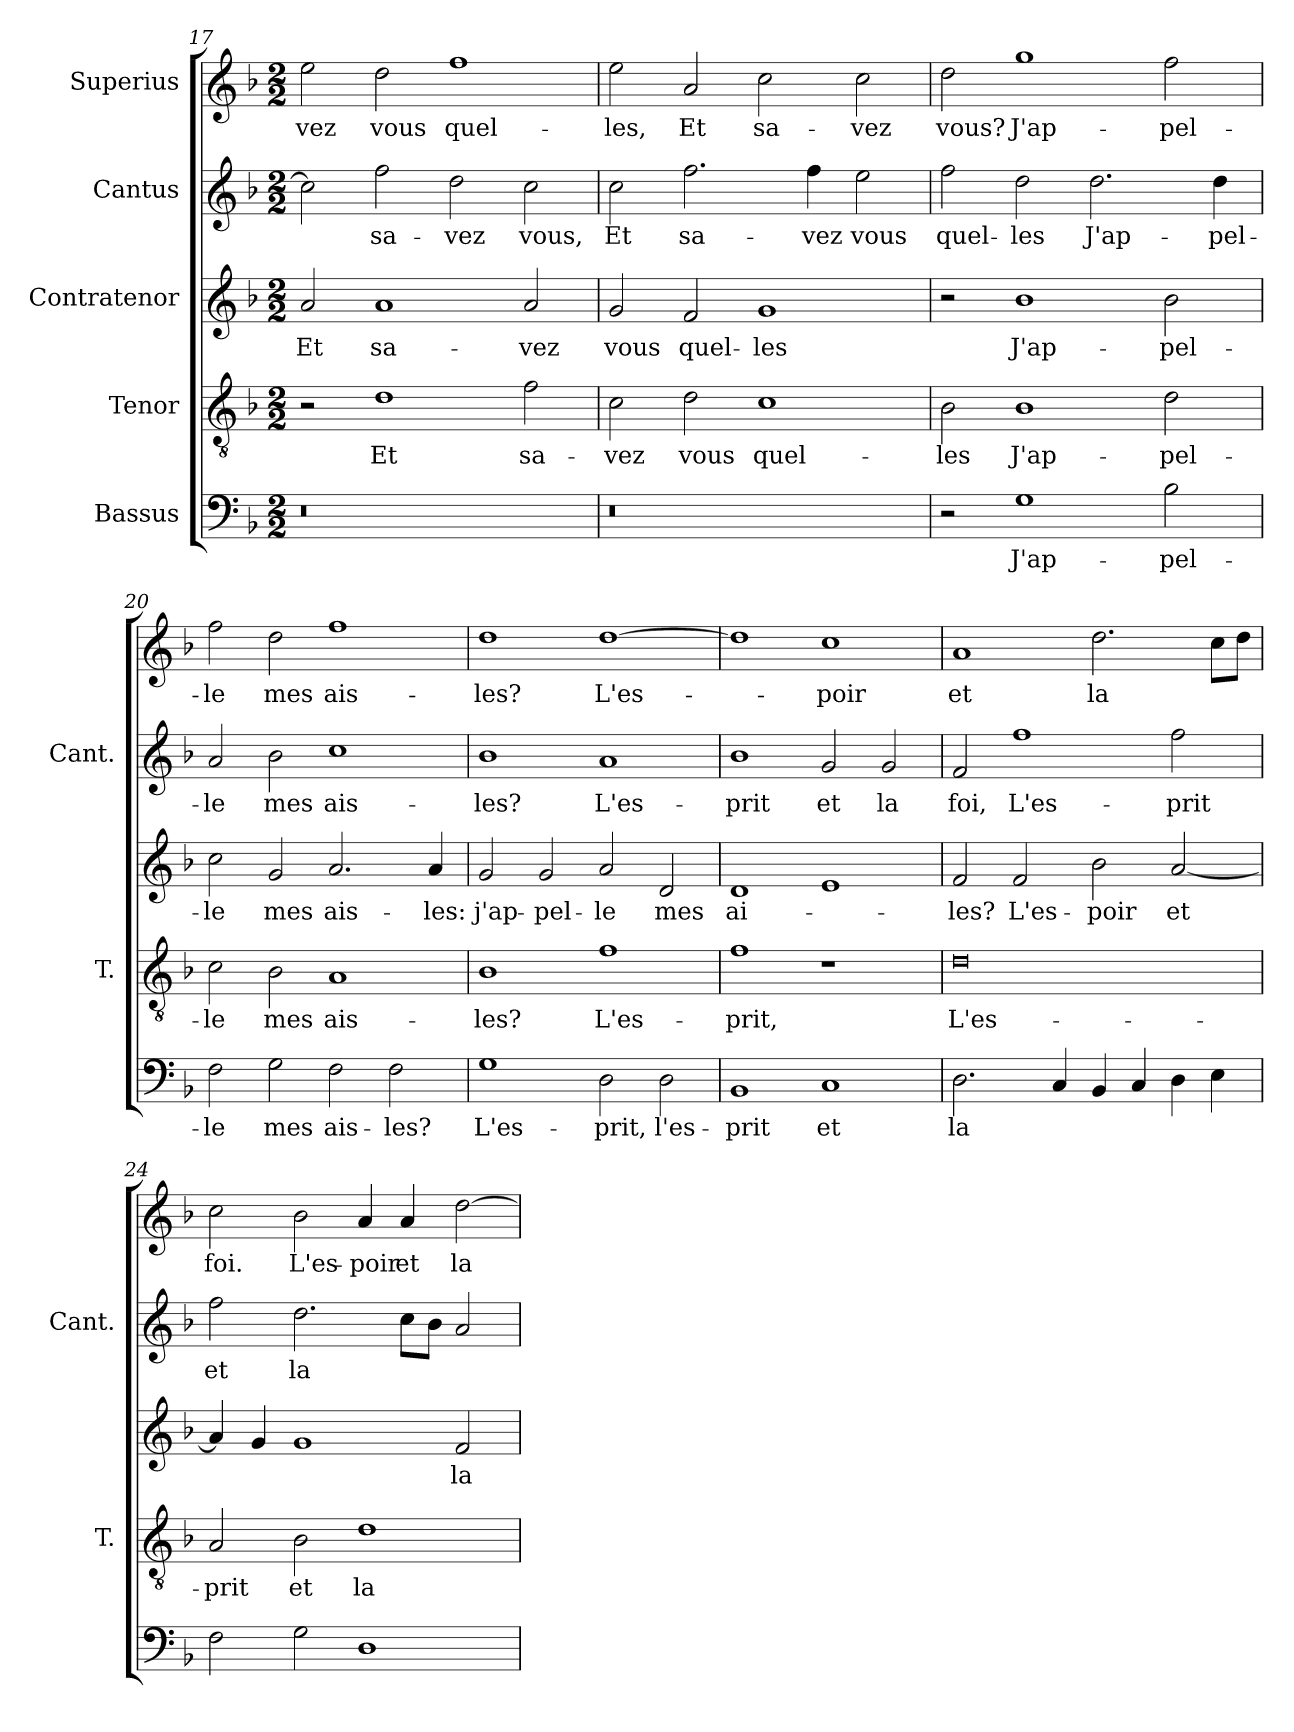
**kern	**text	**kern	**text	**kern	**text	**kern	**text	**kern	**text
*part5	*part5	*part4	*part4	*part3	*part3	*part2	*part2	*part1	*part1
*staff5	*staff5	*staff4	*staff4	*staff3	*staff3	*staff2	*staff2	*staff1	*staff1
*I"Bassus	*	*I"Tenor	*	*I"Contratenor	*	*I"Cantus	*	*I"Superius	*
*	*	*I'T.	*	*	*	*I'Cant.	*	*	*
*clefF4	*	*clefGv2	*	*clefG2	*	*clefG2	*	*clefG2	*
*	*	*ITrd7c12	*	*	*	*	*	*	*
*k[b-]	*	*k[b-]	*	*k[b-]	*	*k[b-]	*	*k[b-]	*
*F:	*	*F:	*	*F:	*	*F:	*	*F:	*
*M2/2	*	*M2/2	*	*M2/2	*	*M2/2	*	*M2/2	*
=17	=17	=17	=17	=17	=17	=17	=17	=17	=17
!LO:N:vis=0	!	!	!	!	!	!	!	!	!
1r	.	2r	.	2a/	Et	2cc\]	.	2ee\	-vez
.	.	1D\	Et	1a/	sa-	2ff\	sa-	2dd\	vous
1ryy	.	.	.	.	.	2dd\	-vez	1ff\	quel-
.	.	2F\	sa-	2a/	-vez	2cc\	vous,	.	.
=18	=18	=18	=18	=18	=18	=18	=18	=18	=18
!LO:N:vis=0	!	!	!	!	!	!	!	!	!
1r	.	2C\	-vez	2g/	vous	2cc\	Et	2ee\	-les,
.	.	2D\	vous	2f/	quel-	2.ff\	sa-	2a/	Et
1ryy	.	1C\	quel-	1g/	-les	.	.	2cc\	sa-
.	.	.	.	.	.	4ff\	-vez	.	.
.	.	.	.	.	.	2ee\	vous	2cc\	-vez
!!LO:LB:g=z
=19	=19	=19	=19	=19	=19	=19	=19	=19	=19
2r	.	2BB-\	-les	2r	.	2ff\	quel-	2dd\	vous?
1G\	J'ap-	1BB-\	J'ap-	1b-\	J'ap-	2dd\	-les	1gg\	J'ap-
.	.	.	.	.	.	2.dd\	J'ap-	.	.
2B-\	-pel-	2D\	-pel-	2b-\	-pel-	.	.	2ff\	-pel-
.	.	.	.	.	.	4dd\	-pel-	.	.
=20	=20	=20	=20	=20	=20	=20	=20	=20	=20
2F\	-le	2C\	-le	2cc\	-le	2a/	-le	2ff\	-le
2G\	mes	2BB-\	mes	2g/	mes	2b-\	mes	2dd\	mes
2F\	ais-	1AA/	ais-	2.a/	ais-	1cc\	ais-	1ff\	ais-
2F\	-les?	.	.	.	.	.	.	.	.
.	.	.	.	4a/	-les:	.	.	.	.
=21	=21	=21	=21	=21	=21	=21	=21	=21	=21
1G\	L'es-	1BB-\	-les?	2g/	j'ap-	1b-\	-les?	1dd\	-les?
.	.	.	.	2g/	-pel-	.	.	.	.
2D\	-prit,	1F\	L'es-	2a/	-le	1a/	L'es-	[1dd\	L'es-
2D\	l'es-	.	.	2d/	mes	.	.	.	.
=22	=22	=22	=22	=22	=22	=22	=22	=22	=22
1BB-/	-prit	1F\	-prit,	1d/	ai-	1b-\	-prit	1dd\]	.
1C/	et	1r	.	1e/	.	2g/	et	1cc\	-poir
.	.	.	.	.	.	2g/	la	.	.
!!LO:PB:g=z
=23	=23	=23	=23	=23	=23	=23	=23	=23	=23
2.D\	la	0D\	L'es-	2f/	-les?	2f/	foi,	1a/	et
.	.	.	.	2f/	L'es-	1ff\	L'es-	.	.
4C/	.	.	.	.	.	.	.	.	.
4BB-/	.	.	.	2b-\	-poir	.	.	2.dd\	la
4C/	.	.	.	.	.	.	.	.	.
4D\	.	.	.	[2a/	et	2ff\	-prit	.	.
4E\	.	.	.	.	.	.	.	8cc\L	.
.	.	.	.	.	.	.	.	8dd\J	.
=24	=24	=24	=24	=24	=24	=24	=24	=24	=24
2F\	.	2AA/	-prit	4a/]	.	2ff\	et	2cc\	foi.
.	.	.	.	4g/	.	.	.	.	.
2G\	.	2BB-\	et	1g/	.	2.dd\	la	2b-\	L'es-
1D\	.	1D\	la	.	.	.	.	4a/	-poir
.	.	.	.	.	.	8cc\L	.	4a/	et
.	.	.	.	.	.	8b-\J	.	.	.
.	.	.	.	2f/	la	2a/	.	[2dd\	la
=	=	=	=	=	=	=	=	=	=
*-	*-	*-	*-	*-	*-	*-	*-	*-	*-
